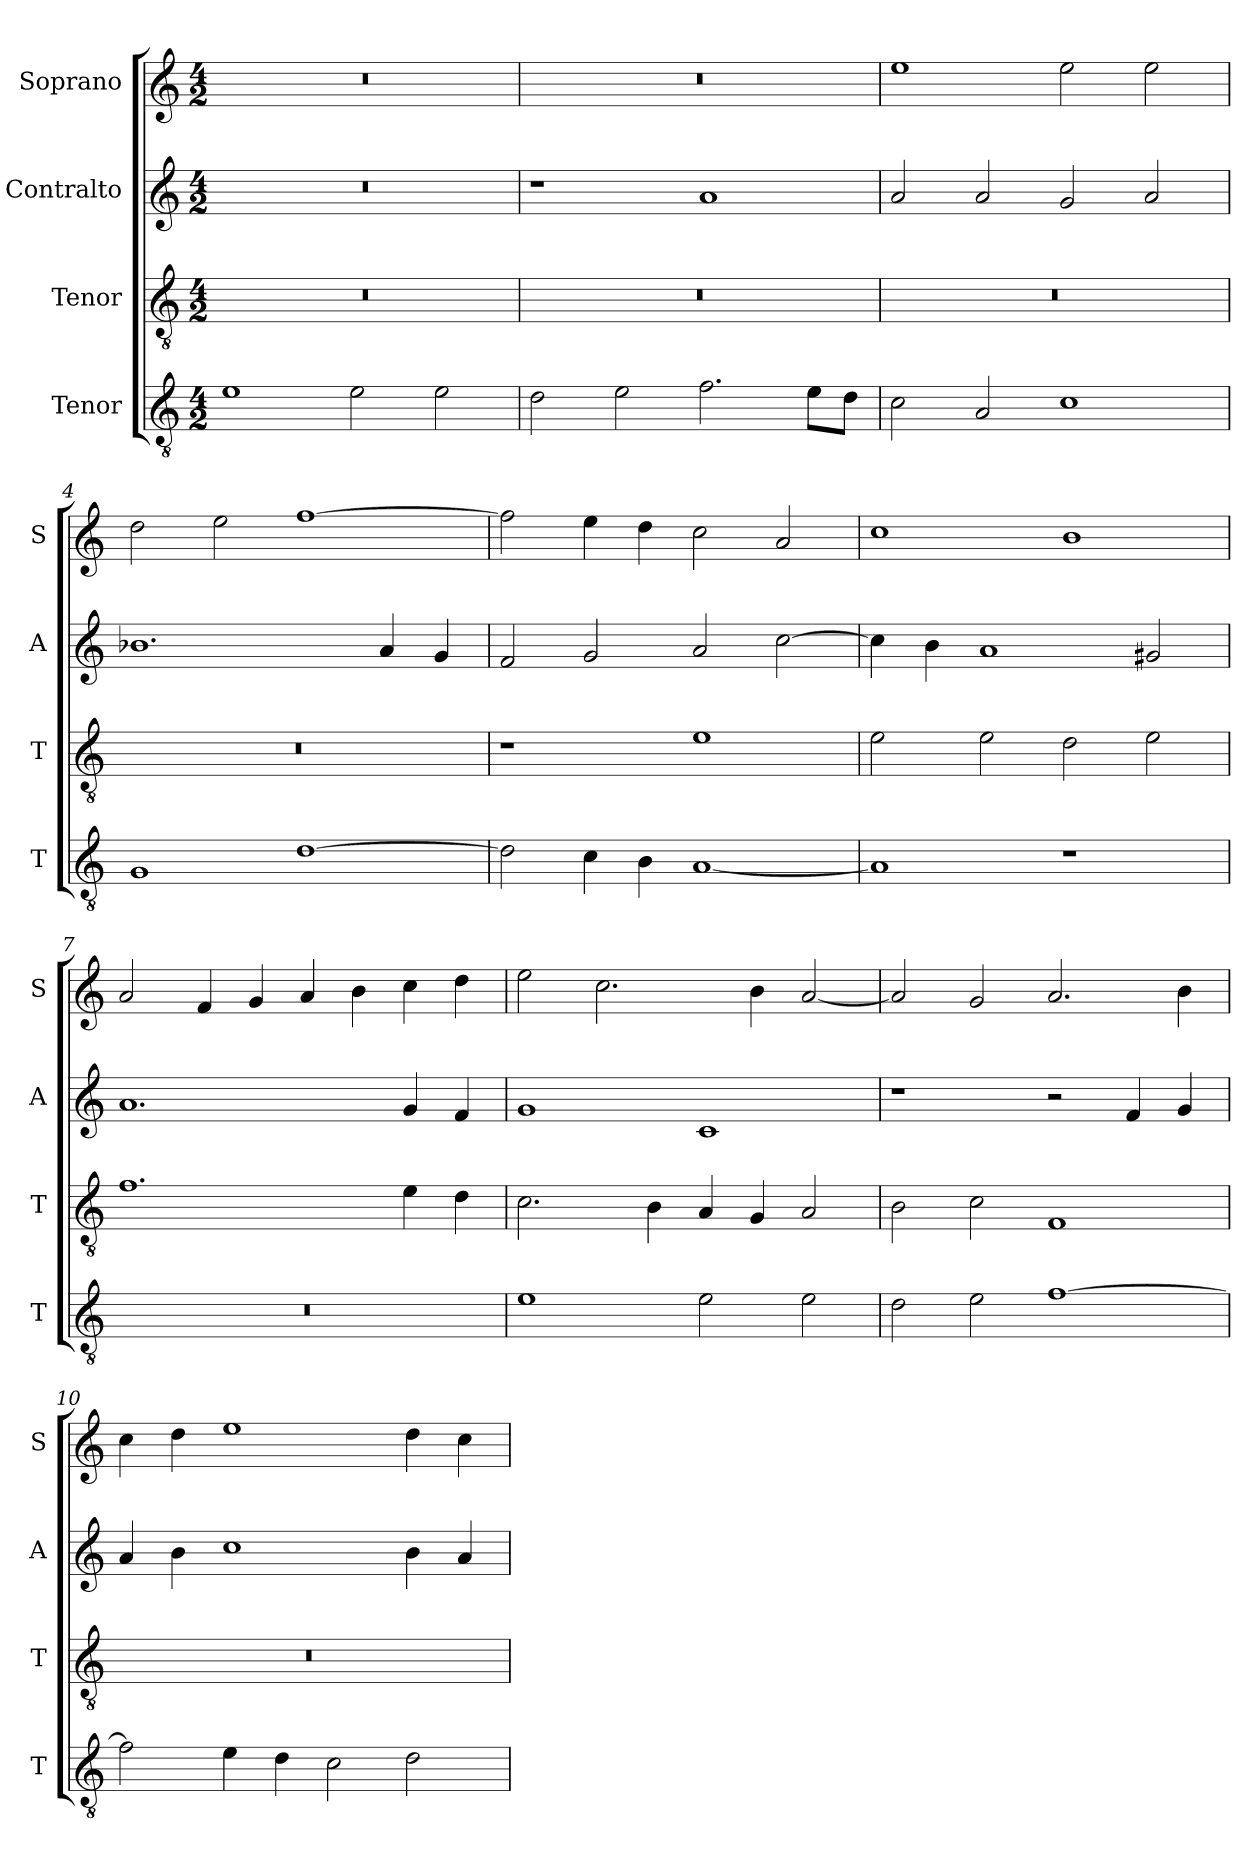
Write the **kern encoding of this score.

**kern	**kern	**kern	**kern
*part4	*part3	*part2	*part1
*staff4	*staff3	*staff2	*staff1
*I"Tenor	*I"Tenor	*I"Contralto	*I"Soprano
*I'T	*I'T	*I'A	*I'S
*clefGv2	*clefGv2	*clefG2	*clefG2
*k[]	*k[]	*k[]	*k[]
*A:aeo	*A:aeo	*A:aeo	*A:aeo
*M4/2	*M4/2	*M4/2	*M4/2
=1	=1	=1	=1
1e	0r	0r	0r
2e	.	.	.
2e	.	.	.
=2	=2	=2	=2
2d	0r	1r	0r
2e	.	.	.
2.f	.	1a	.
8e\L	.	.	.
8d\J	.	.	.
=3	=3	=3	=3
2c	0r	2a	1ee
2A	.	2a	.
1c	.	2g	2ee
.	.	2a	2ee
=4	=4	=4	=4
1G	0r	1.b-X	2dd
.	.	.	2ee
[1d	.	.	[1ff
.	.	4a	.
.	.	4g	.
=5	=5	=5	=5
2d]	1r	2f	2ff]
4c	.	2g	4ee
4B	.	.	4dd
[1A	1e	2a	2cc
.	.	[2cc	2a
=6	=6	=6	=6
1A]	2e	4cc]	1cc
.	.	4b	.
.	2e	1a	.
1r	2d	.	1b
.	2e	2g#X	.
=7	=7	=7	=7
0r	1.f	1.a	2a
.	.	.	4f
.	.	.	4g
.	.	.	4a
.	.	.	4b
.	4e	4g	4cc
.	4d	4f	4dd
=8	=8	=8	=8
1e	2.c	1g	2ee
.	.	.	2.cc
.	4B	.	.
2e	4A	1c	.
.	4G	.	4b
2e	2A	.	[2a
=9	=9	=9	=9
2d	2B	1r	2a]
2e	2c	.	2g
[1f	1F	2r	2.a
.	.	4f	.
.	.	4g	4b
=10	=10	=10	=10
2f]	0r	4a	4cc
.	.	4b	4dd
4e	.	1cc	1ee
4d	.	.	.
2c	.	.	.
2d	.	4b	4dd
.	.	4a	4cc
=	=	=	=
*-	*-	*-	*-
